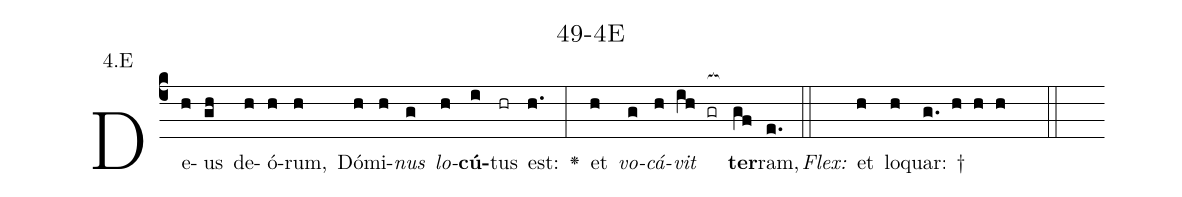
name: 49-4E;
annotation: 4.E;
%%
(c4)De(h)us(gh) de(h)ó(h)rum,(h) Dó(h)mi(h)<i>nus</i>(g) <i>lo</i>(h)<b>cú</b>(i)tus(hr) est:(h.) <v>\greheightstar</v>(:) et(h) <i>vo</i>(g)<i>cá</i>(h)<i>vit</i>(ih gr[ocb:1{]) <b>ter</b>(gf[ocb:0}])ram,(e.) (::)
<i>Flex:</i>()  et(h) lo(h)quar: †(g. h h h  ::)

%E(h) u(g) o(h) u(ih) a(gf) e.(e.) (::)
